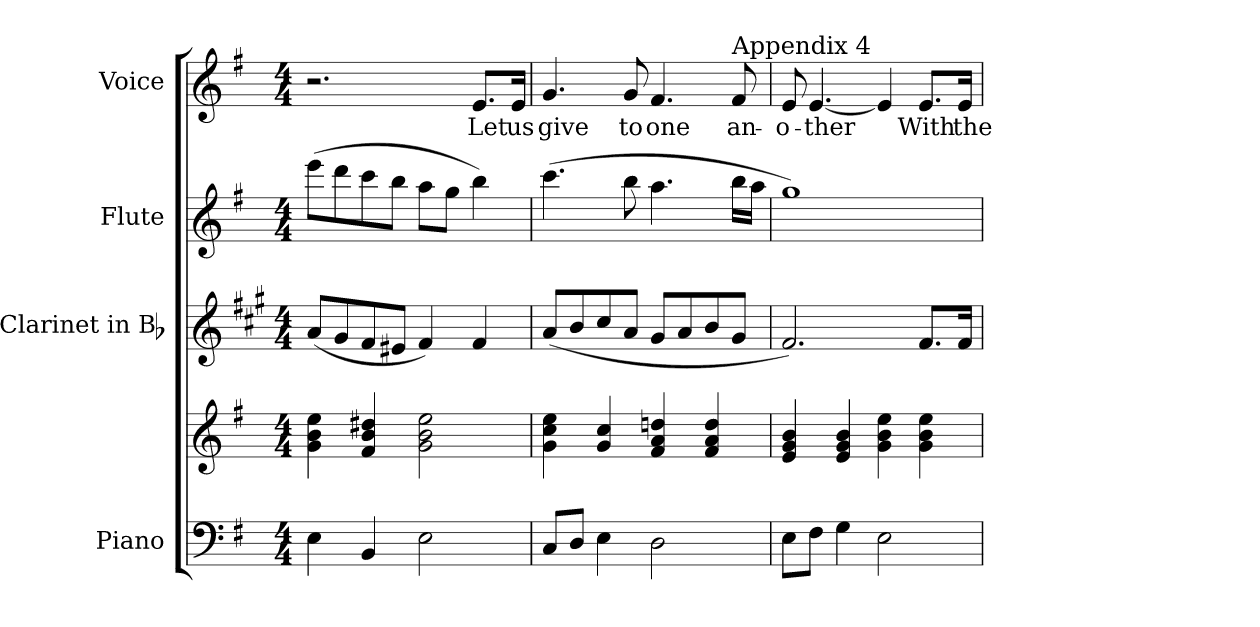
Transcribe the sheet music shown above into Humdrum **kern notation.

**kern	**kern	**kern	**kern	**kern	**text
*part4	*part4	*part3	*part2	*part1	*part1
*staff5	*staff4	*staff3	*staff2	*staff1	*staff1
*I"Piano	*	*I"Clarinet in Bb	*I"Flute	*I"Voice	*
*I'Pno.	*	*I'Cl.	*I'Fl.	*I'Voice	*
!!LO:PB:g=z
*clefF4	*clefG2	*clefG2	*clefG2	*clefG2	*
*	*	*ITrd1c2	*	*	*
*k[f#]	*k[f#]	*k[f#]	*k[f#]	*k[f#]	*
*G:	*G:	*G:	*G:	*G:	*
*M4/4	*M4/4	*M4/4	*M4/4	*M4/4	*
*MM104	*MM104	*MM104	*MM104	*MM104	*
=1	=1	=1	=1	=1	=1
4Ei\	4gi\ 4bi 4eei	(8gi/L	(8eeei\L	2.r	.
.	.	8f#i/	8dddi\	.	.
4BBi/	4f#i/ 4bi 4dd#Xi	8ei/	8ccci\	.	.
.	.	8d#Xi/J	8bbi\J	.	.
2Ei\	2gi\ 2bi 2eei	4ei/)	8aai\L	.	.
.	.	.	8ggi\J	.	.
!	!	!	!	!	!LO:LY:b:color=#000000
.	.	4ei/	4bbi\)	8.ei/L	Let
!	!	!	!	!	!LO:LY:b:color=#000000
.	.	.	.	16ei/Jk	us
=2	=2	=2	=2	=2	=2
!	!	!	!	!	!LO:LY:b:color=#000000
8Ci/L	4gi\ 4cci 4eei	(8gi/L	(4.ccci\	4.gi/	give
8Di/J	.	8ai/	.	.	.
4Ei\	4gi/ 4cci	8bi/	.	.	.
!	!	!	!	!	!LO:LY:b:color=#000000
.	.	8gi/J	8bbi\	8gi/	to
!	!	!	!	!	!LO:LY:b:color=#000000
2Di\	4f#i/ 4ai 4ddni	8f#i/L	4.aai\	4.f#i/	one
.	.	8gi/	.	.	.
.	4f#i/ 4ai 4ddi	8ai/	.	.	.
!	!	!	!	!LO:TX:a:t=Appendix 4	!
!	!	!	!	!	!LO:LY:b:color=#000000
.	.	8f#i/J	16bbi\LL	8f#i/	an-
.	.	.	16aai\JJ	.	.
=3	=3	=3	=3	=3	=3
!	!	!	!	!	!LO:LY:b:color=#000000
8Ei\L	4ei/ 4gi 4bi	2.ei/)	1ggi)	8ei/	-o-
!	!	!	!	!	!LO:LY:b:color=#000000
8F#i\J	.	.	.	[4.ei/	-ther
4Gi\	4ei/ 4gi 4bi	.	.	.	.
2Ei\	4gi\ 4bi 4eei	.	.	4ei/]	.
!	!	!	!	!	!LO:LY:b:color=#000000
.	4gi\ 4bi 4eei	8.ei/L	.	8.ei/L	With
!	!	!	!	!	!LO:LY:b:color=#000000
.	.	16ei/Jk	.	16ei/Jk	the
=	=	=	=	=	=
*-	*-	*-	*-	*-	*-
